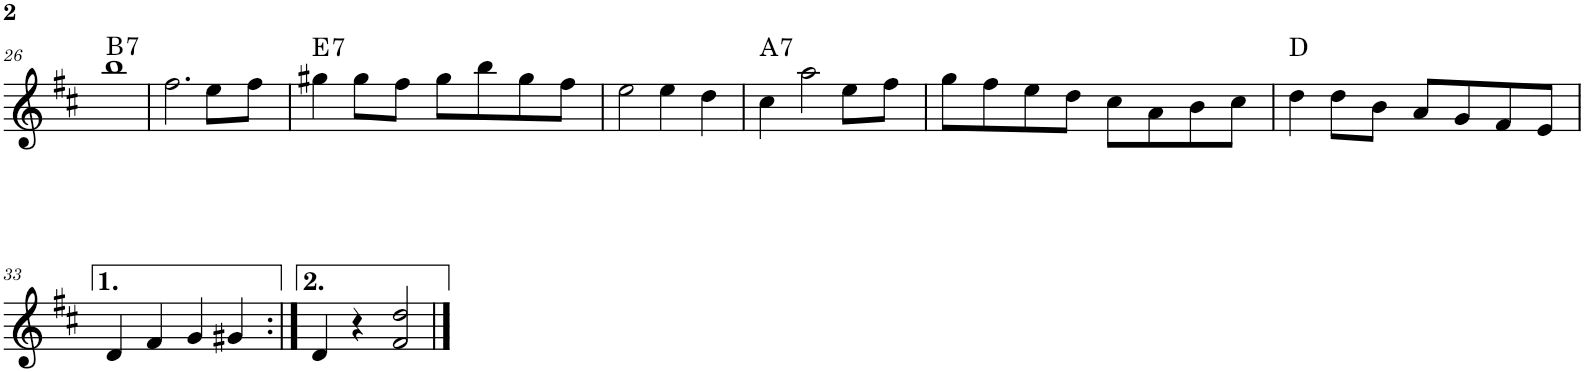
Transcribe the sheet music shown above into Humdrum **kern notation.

**kern	**harte
*part1	*part1
*staff1	*
*I"Violin	*
*I'Vln	*
!!LO:PB:g=z
*clefG2	*
*k[f#c#]	*
*M4/4	*
=26	=26
!	!LO:H:kt=7
1bb	B:7
=27	=27
2.ff#\	.
8ee\L	.
8ff#\J	.
=28	=28
!	!LO:H:kt=7
4gg#X\	E:7
8gg#\L	.
8ff#\J	.
8gg#\L	.
8bb\	.
8gg#\	.
8ff#\J	.
=29	=29
2ee\	.
4ee\	.
4dd\	.
=30	=30
!	!LO:H:kt=7
4cc#\	A:7
2aa\	.
8ee\L	.
8ff#\J	.
=31	=31
8gg\L	.
8ff#\	.
8ee\	.
8dd\J	.
8cc#\L	.
8a\	.
8b\	.
8cc#\J	.
=32	=32
4dd\	D:maj
8dd\L	.
8b\J	.
8a/L	.
8g/	.
8f#/	.
8e/J	.
!!LO:LB:g=z
=33	=33
4d/	.
4f#/	.
4g/	.
4g#X/	.
=34:|!	=34:|!
4d/	.
4r	.
2f#/ 2dd/	.
==	==
*-	*-
